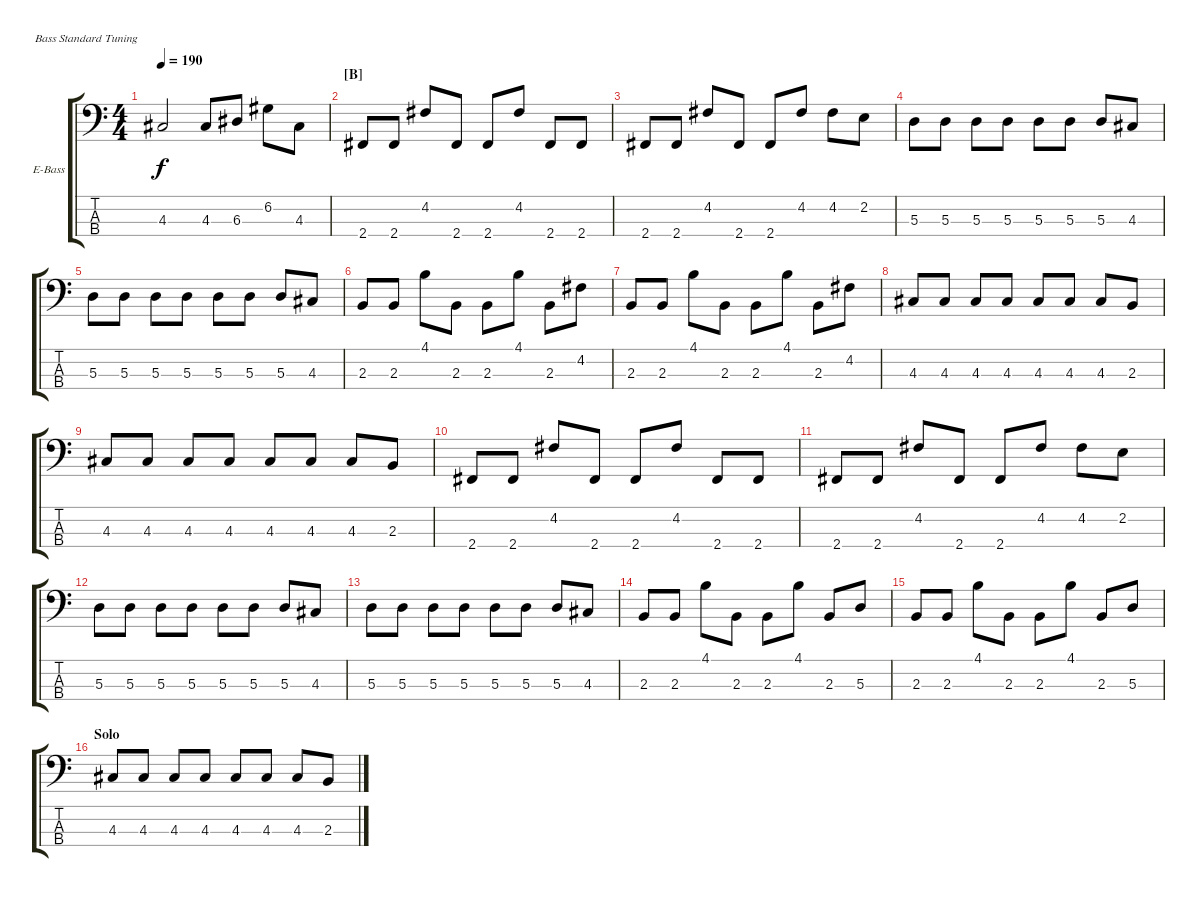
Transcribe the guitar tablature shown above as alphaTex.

\bracketExtendMode groupsimilarinstruments
\firstSystemTrackNameOrientation horizontal
\otherSystemsTrackNameOrientation horizontal
\track ("Bass" "E-Bass") {instrument electricbassfinger}
\staff {score tabs}
\tuning (G2 D2 A1 E1)
\ts (4 4)
\tempo 190
\clef f4
\ks c
4.3.2{dy f} 4.3.8 6.3.8 6.2.8 4.3.8 |
\section ("B" "")
2.4.8 2.4.8 4.2.8 2.4.8 2.4.8 4.2.8 2.4.8 2.4.8 |
2.4.8 2.4.8 4.2.8 2.4.8 2.4.8 4.2.8 4.2.8 2.2.8 |
5.3.8 5.3.8 5.3.8 5.3.8 5.3.8 5.3.8 5.3.8 4.3.8 |
5.3.8 5.3.8 5.3.8 5.3.8 5.3.8 5.3.8 5.3.8 4.3.8 |
2.3.8 2.3.8 4.1.8 2.3.8 2.3.8 4.1.8 2.3.8 4.2.8 |
2.3.8 2.3.8 4.1.8 2.3.8 2.3.8 4.1.8 2.3.8 4.2.8 |
4.3.8 4.3.8 4.3.8 4.3.8 4.3.8 4.3.8 4.3.8 2.3.8 |
4.3.8 4.3.8 4.3.8 4.3.8 4.3.8 4.3.8 4.3.8 2.3.8 |
2.4.8 2.4.8 4.2.8 2.4.8 2.4.8 4.2.8 2.4.8 2.4.8 |
2.4.8 2.4.8 4.2.8 2.4.8 2.4.8 4.2.8 4.2.8 2.2.8 |
5.3.8 5.3.8 5.3.8 5.3.8 5.3.8 5.3.8 5.3.8 4.3.8 |
5.3.8 5.3.8 5.3.8 5.3.8 5.3.8 5.3.8 5.3.8 4.3.8 |
2.3.8 2.3.8 4.1.8 2.3.8 2.3.8 4.1.8 2.3.8 5.3.8 |
2.3.8 2.3.8 4.1.8 2.3.8 2.3.8 4.1.8 2.3.8 5.3.8 |
\section ("" "Solo")
4.3.8 4.3.8 4.3.8 4.3.8 4.3.8 4.3.8 4.3.8 2.3.8
